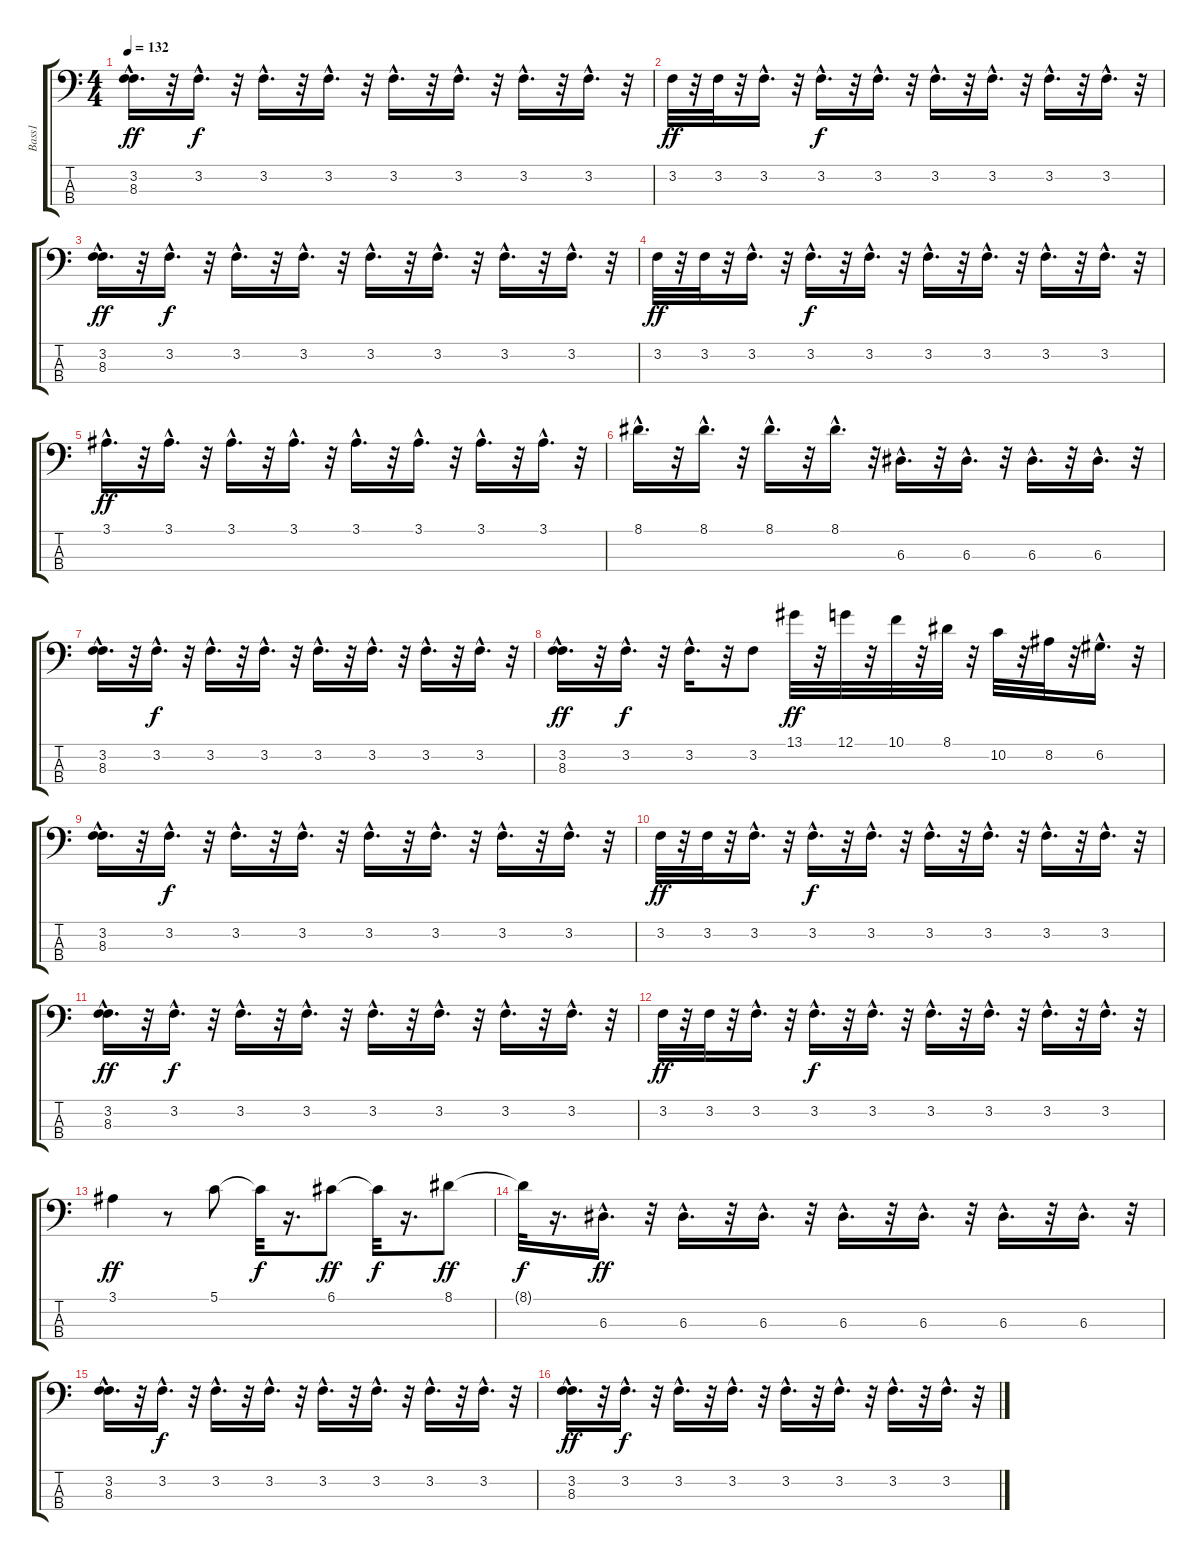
\track ("Bass1" "Bass1") {instrument synthbass1}
\staff {score tabs}
\tuning (G2 D2 A1 E1) {hide}
\ts (4 4)
\tempo 132
\clef f4
\ks c
(3.2{hac} 8.3{hac}).16{d dy ff} r.32 3.2{hac}.16{d dy f} r.32 3.2{hac}.16{d} r.32 3.2{hac}.16{d} r.32 3.2{hac}.16{d} r.32 3.2{hac}.16{d} r.32 3.2{hac}.16{d} r.32 3.2{hac}.16{d} r.32 |
3.2.32{dy ff} r.32 3.2.32 r.32 3.2{hac}.16{d} r.32 3.2{hac}.16{d dy f} r.32 3.2{hac}.16{d} r.32 3.2{hac}.16{d} r.32 3.2{hac}.16{d} r.32 3.2{hac}.16{d} r.32 3.2{hac}.16{d} r.32 |
(3.2{hac} 8.3{hac}).16{d dy ff} r.32 3.2{hac}.16{d dy f} r.32 3.2{hac}.16{d} r.32 3.2{hac}.16{d} r.32 3.2{hac}.16{d} r.32 3.2{hac}.16{d} r.32 3.2{hac}.16{d} r.32 3.2{hac}.16{d} r.32 |
3.2.32{dy ff} r.32 3.2.32 r.32 3.2{hac}.16{d} r.32 3.2{hac}.16{d dy f} r.32 3.2{hac}.16{d} r.32 3.2{hac}.16{d} r.32 3.2{hac}.16{d} r.32 3.2{hac}.16{d} r.32 3.2{hac}.16{d} r.32 |
3.1{hac}.16{d dy ff} r.32 3.1{hac}.16{d} r.32 3.1{hac}.16{d} r.32 3.1{hac}.16{d} r.32 3.1{hac}.16{d} r.32 3.1{hac}.16{d} r.32 3.1{hac}.16{d} r.32 3.1{hac}.16{d} r.32 |
8.1{hac}.16{d} r.32 8.1{hac}.16{d} r.32 8.1{hac}.16{d} r.32 8.1{hac}.16{d} r.32 6.3{hac}.16{d} r.32 6.3{hac}.16{d} r.32 6.3{hac}.16{d} r.32 6.3{hac}.16{d} r.32 |
(3.2{hac} 8.3{hac}).16{d} r.32 3.2{hac}.16{d dy f} r.32 3.2{hac}.16{d} r.32 3.2{hac}.16{d} r.32 3.2{hac}.16{d} r.32 3.2{hac}.16{d} r.32 3.2{hac}.16{d} r.32 3.2{hac}.16{d} r.32 |
(3.2{hac} 8.3{hac}).16{d dy ff} r.32 3.2{hac}.16{d dy f} r.32 3.2{hac}.16{d} r.32 3.2.8 13.1.32{dy ff} r.32 12.1.32 r.32 10.1.32 r.32 8.1.32 r.32 10.2.32 r.32 8.2.32 r.32 6.2{hac}.16{d} r.32 |
(3.2{hac} 8.3{hac}).16{d} r.32 3.2{hac}.16{d dy f} r.32 3.2{hac}.16{d} r.32 3.2{hac}.16{d} r.32 3.2{hac}.16{d} r.32 3.2{hac}.16{d} r.32 3.2{hac}.16{d} r.32 3.2{hac}.16{d} r.32 |
3.2.32{dy ff} r.32 3.2.32 r.32 3.2{hac}.16{d} r.32 3.2{hac}.16{d dy f} r.32 3.2{hac}.16{d} r.32 3.2{hac}.16{d} r.32 3.2{hac}.16{d} r.32 3.2{hac}.16{d} r.32 3.2{hac}.16{d} r.32 |
(3.2{hac} 8.3{hac}).16{d dy ff} r.32 3.2{hac}.16{d dy f} r.32 3.2{hac}.16{d} r.32 3.2{hac}.16{d} r.32 3.2{hac}.16{d} r.32 3.2{hac}.16{d} r.32 3.2{hac}.16{d} r.32 3.2{hac}.16{d} r.32 |
3.2.32{dy ff} r.32 3.2.32 r.32 3.2{hac}.16{d} r.32 3.2{hac}.16{d dy f} r.32 3.2{hac}.16{d} r.32 3.2{hac}.16{d} r.32 3.2{hac}.16{d} r.32 3.2{hac}.16{d} r.32 3.2{hac}.16{d} r.32 |
3.1.4{dy ff} r.8 5.1.8 5.1{t}.32{dy f} r.16{d} 6.1.8{dy ff} 6.1{t}.32{dy f} r.16{d} 8.1.8{dy ff} |
8.1{t}.32{dy f} r.16{d} 6.3{hac}.16{d dy ff} r.32 6.3{hac}.16{d} r.32 6.3{hac}.16{d} r.32 6.3{hac}.16{d} r.32 6.3{hac}.16{d} r.32 6.3{hac}.16{d} r.32 6.3{hac}.16{d} r.32 |
(3.2{hac} 8.3{hac}).16{d} r.32 3.2{hac}.16{d dy f} r.32 3.2{hac}.16{d} r.32 3.2{hac}.16{d} r.32 3.2{hac}.16{d} r.32 3.2{hac}.16{d} r.32 3.2{hac}.16{d} r.32 3.2{hac}.16{d} r.32 |
(3.2{hac} 8.3{hac}).16{d dy ff} r.32 3.2{hac}.16{d dy f} r.32 3.2{hac}.16{d} r.32 3.2{hac}.16{d} r.32 3.2{hac}.16{d} r.32 3.2{hac}.16{d} r.32 3.2{hac}.16{d} r.32 3.2{hac}.16{d} r.32
